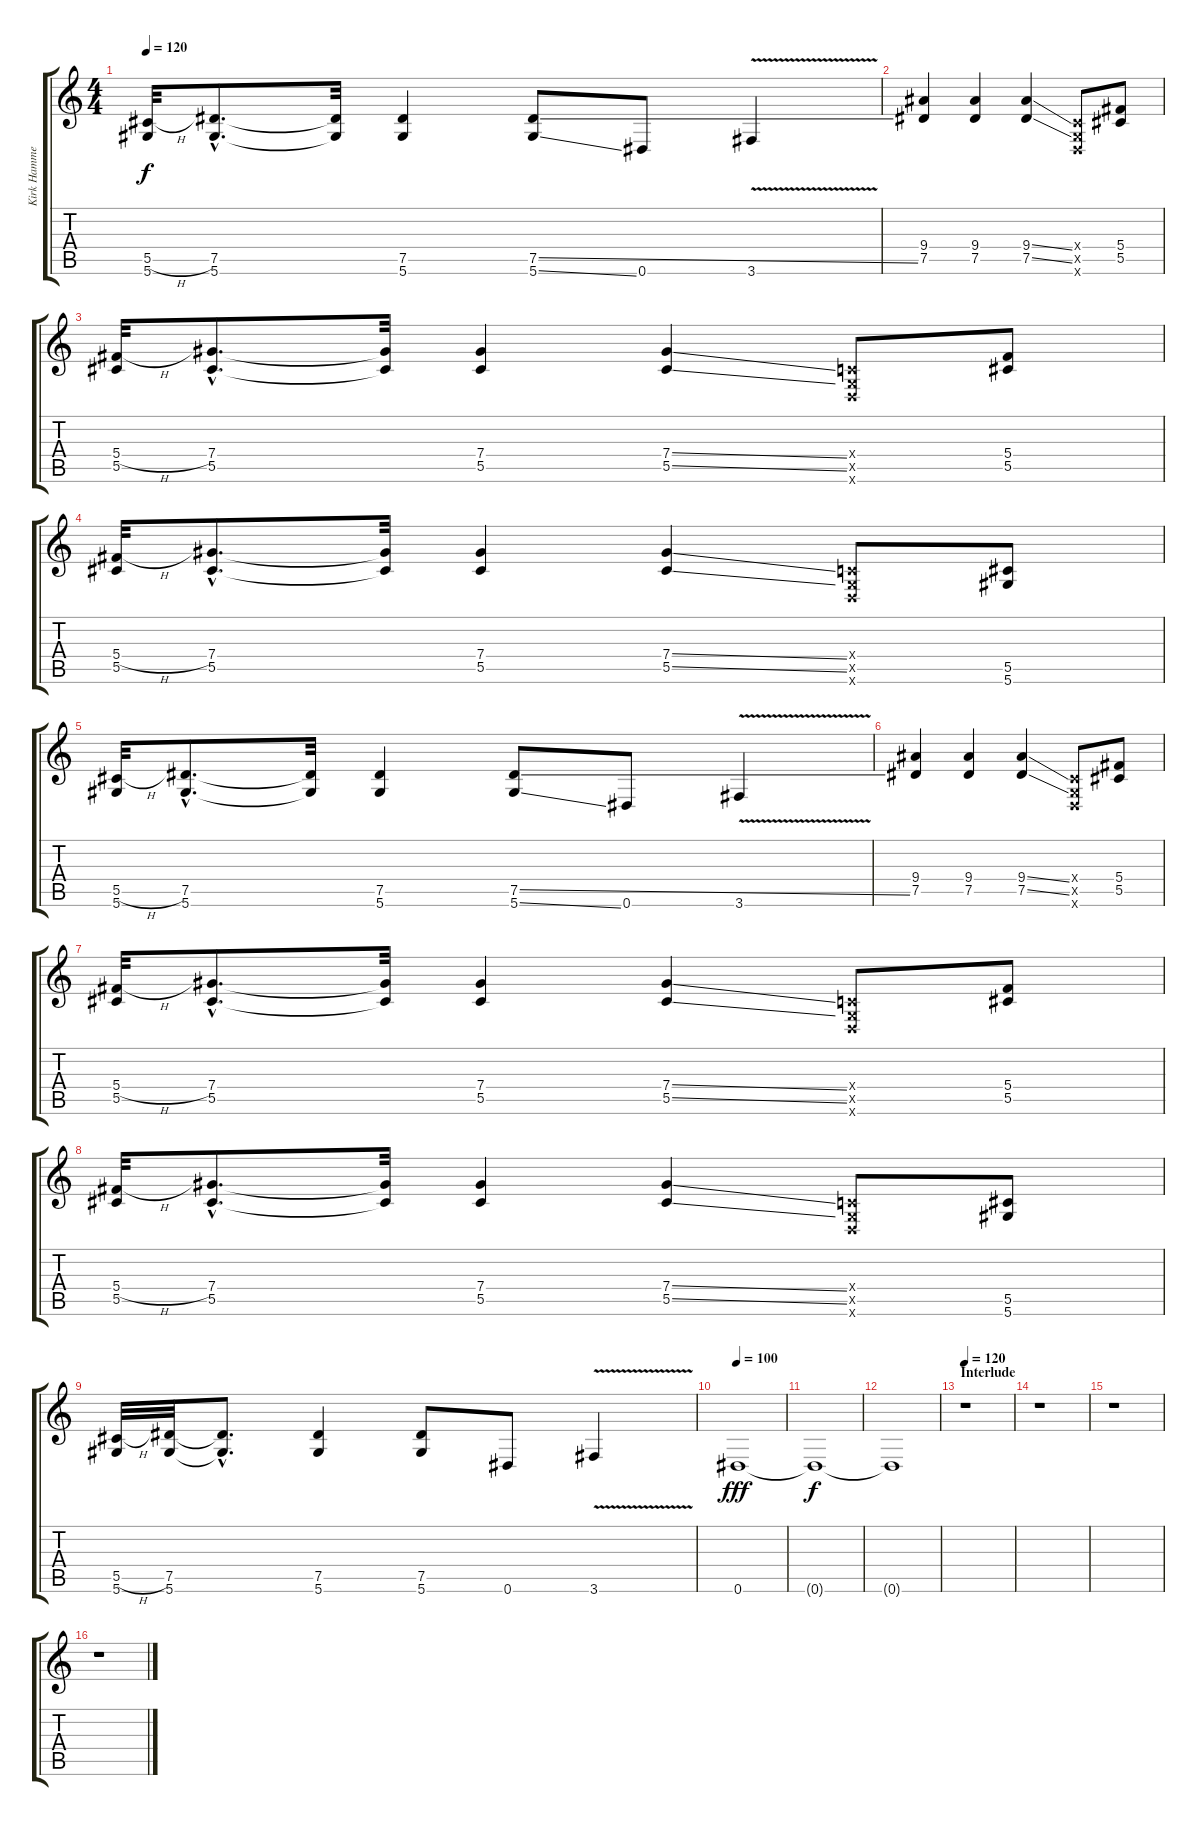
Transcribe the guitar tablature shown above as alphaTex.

\track ("Kirk Hammett distortion" "Kirk Hamme") {instrument distortionguitar}
\staff {score tabs}
\tuning (Eb4 Bb3 Gb3 Db3 Ab2 Eb2) {hide}
\ts (4 4)
\tempo 120
\clef g2
\ks c
(5.5{h} 5.6).32{dy f} (7.5{hac} 5.6{hac}).8{d} (7.5{t} 5.6{t}).32 (7.5 5.6).4 (7.5{ss} 5.6{ss}).8 0.6.8 3.6{v}.4 |
(9.4 7.5).4 (9.4 7.5).4 (9.4{ss} 7.5{ss}).4 (-1.4{x} -1.5{x} -1.6{x}).8 (5.4 5.5).8 |
(5.4{h} 5.5).32 (7.4{hac} 5.5{hac}).8{d} (7.4{t} 5.5{t}).32 (7.4 5.5).4 (7.4{ss} 5.5{ss}).4 (-1.4{x} -1.5{x} -1.6{x}).8 (5.4 5.5).8 |
(5.4{h} 5.5).32 (7.4{hac} 5.5{hac}).8{d} (7.4{t} 5.5{t}).32 (7.4 5.5).4 (7.4{ss} 5.5{ss}).4 (-1.4{x} -1.5{x} -1.6{x}).8 (5.5 5.6).8 |
(5.5{h} 5.6).32 (7.5{hac} 5.6{hac}).8{d} (7.5{t} 5.6{t}).32 (7.5 5.6).4 (7.5{ss} 5.6{ss}).8 0.6.8 3.6{v}.4 |
(9.4 7.5).4 (9.4 7.5).4 (9.4{ss} 7.5{ss}).4 (-1.4{x} -1.5{x} -1.6{x}).8 (5.4 5.5).8 |
(5.4{h} 5.5).32 (7.4{hac} 5.5{hac}).8{d} (7.4{t} 5.5{t}).32 (7.4 5.5).4 (7.4{ss} 5.5{ss}).4 (-1.4{x} -1.5{x} -1.6{x}).8 (5.4 5.5).8 |
(5.4{h} 5.5).32 (7.4{hac} 5.5{hac}).8{d} (7.4{t} 5.5{t}).32 (7.4 5.5).4 (7.4{ss} 5.5{ss}).4 (-1.4{x} -1.5{x} -1.6{x}).8 (5.5 5.6).8 |
(5.5{h} 5.6).32 (7.5 5.6).32 (7.5{hac t} 5.6{hac t}).8{d} (7.5 5.6).4 (7.5 5.6).8 0.6.8 3.6{v}.4 |
\tempo 100
0.6.1{dy fff volume 5} |
0.6{t}.1{dy f} |
0.6{t}.1 |
\section ("" "Interlude")
\tempo 120
r.1 |
r.1 |
r.1 |
r.1
